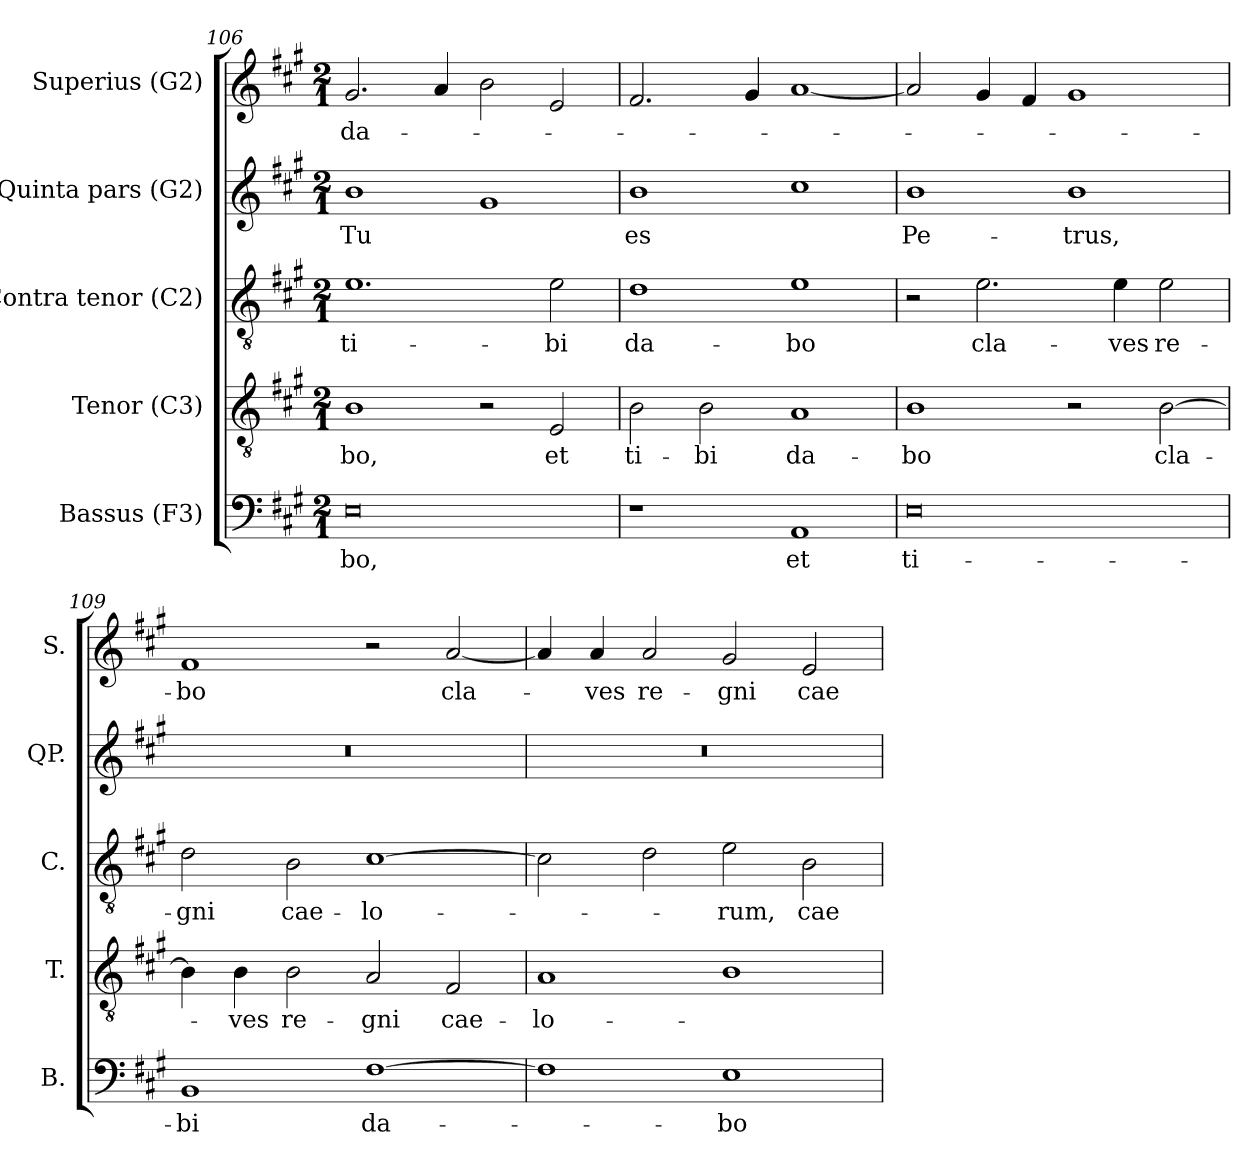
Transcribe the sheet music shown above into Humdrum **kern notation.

**kern	**text	**kern	**text	**kern	**text	**kern	**text	**kern	**text
*part5	*part5	*part4	*part4	*part3	*part3	*part2	*part2	*part1	*part1
*staff5	*staff5	*staff4	*staff4	*staff3	*staff3	*staff2	*staff2	*staff1	*staff1
*I"Bassus (F3)	*	*I"Tenor (C3)	*	*I"Contra tenor (C2)	*	*I"Quinta pars (G2)	*	*I"Superius (G2)	*
*I'B.	*	*I'T.	*	*I'C.	*	*I'QP.	*	*I'S.	*
*clefF4	*	*clefGv2	*	*clefGv2	*	*clefG2	*	*clefG2	*
*	*	*ITrd7c12	*	*ITrd7c12	*	*ITrd7c12	*	*	*
*k[f#c#g#]	*	*k[f#c#g#]	*	*k[f#c#g#]	*	*k[f#c#g#]	*	*k[f#c#g#]	*
*A:	*	*A:	*	*A:	*	*A:	*	*A:	*
*M2/1	*	*M2/1	*	*M2/1	*	*M2/1	*	*M2/1	*
=106	=106	=106	=106	=106	=106	=106	=106	=106	=106
!	!LO:LY:b:color=#000000	!	!	!	!	!	!	!	!
!	!	!	!LO:LY:b:color=#000000	!	!	!	!	!	!
!	!	!	!	!	!LO:LY:b:color=#000000	!	!	!	!
!	!	!	!	!	!	!	!LO:LY:b:color=#000000	!	!
!	!	!	!	!	!	!	!	!	!LO:LY:b:color=#000000
0Ei	-bo,	1BBi	-bo,	1.Ei	ti-	1Bi	Tu	2.g#i/	da-
.	.	.	.	.	.	.	.	4ai/	.
.	.	2r	.	.	.	1G#i	.	2bi\	.
!	!	!	!LO:LY:b:color=#000000	!	!	!	!	!	!
!	!	!	!	!	!LO:LY:b:color=#000000	!	!	!	!
.	.	2EEi/	et	2Ei\	-bi	.	.	2ei/	.
=107	=107	=107	=107	=107	=107	=107	=107	=107	=107
!	!	!	!LO:LY:b:color=#000000	!	!	!	!	!	!
!	!	!	!	!	!LO:LY:b:color=#000000	!	!	!	!
!	!	!	!	!	!	!	!LO:LY:b:color=#000000	!	!
1r	.	2BBi\	ti-	1Di	da-	1Bi	es	2.f#i/	.
!	!	!	!LO:LY:b:color=#000000	!	!	!	!	!	!
.	.	2BBi\	-bi	.	.	.	.	.	.
.	.	.	.	.	.	.	.	4g#i/	.
!	!LO:LY:b:color=#000000	!	!	!	!	!	!	!	!
!	!	!	!LO:LY:b:color=#000000	!	!	!	!	!	!
!	!	!	!	!	!LO:LY:b:color=#000000	!	!	!	!
1AAi	et	1AAi	da-	1Ei	-bo	1c#i	.	[1ai	.
!!LO:LB:g=z
=108	=108	=108	=108	=108	=108	=108	=108	=108	=108
!	!LO:LY:b:color=#000000	!	!	!	!	!	!	!	!
!	!	!	!LO:LY:b:color=#000000	!	!	!	!	!	!
!	!	!	!	!	!	!	!LO:LY:b:color=#000000	!	!
0Ei	ti-	1BBi	-bo	2r	.	1Bi	Pe-	2ai/]	.
!	!	!	!	!	!LO:LY:b:color=#000000	!	!	!	!
.	.	.	.	2.Ei\	cla-	.	.	4g#i/	.
.	.	.	.	.	.	.	.	4f#i/	.
!	!	!	!	!	!	!	!LO:LY:b:color=#000000	!	!
.	.	2r	.	.	.	1Bi	-trus,	1g#i	.
!	!	!	!	!	!LO:LY:b:color=#000000	!	!	!	!
.	.	.	.	4Ei\	-ves	.	.	.	.
!	!	!	!LO:LY:b:color=#000000	!	!	!	!	!	!
!	!	!	!	!	!LO:LY:b:color=#000000	!	!	!	!
.	.	[2BBi\	cla-	2Ei\	re-	.	.	.	.
=109	=109	=109	=109	=109	=109	=109	=109	=109	=109
!	!LO:LY:b:color=#000000	!	!	!	!	!	!	!	!
!	!	!	!	!	!LO:LY:b:color=#000000	!LO:N:vis=1	!	!	!
!	!	!	!	!	!	!	!	!	!LO:LY:b:color=#000000
1BBi	-bi	4BBi\]	.	2Di\	-gni	0r	.	1f#i	-bo
!	!	!	!LO:LY:b:color=#000000	!	!	!	!	!	!
.	.	4BBi\	-ves	.	.	.	.	.	.
!	!	!	!LO:LY:b:color=#000000	!	!	!	!	!	!
!	!	!	!	!	!LO:LY:b:color=#000000	!	!	!	!
.	.	2BBi\	re-	2BBi\	cae-	.	.	.	.
!	!LO:LY:b:color=#000000	!	!	!	!	!	!	!	!
!	!	!	!LO:LY:b:color=#000000	!	!	!	!	!	!
!	!	!	!	!	!LO:LY:b:color=#000000	!	!	!	!
[1F#i	da-	2AAi/	-gni	[1C#i	-lo-	.	.	2r	.
!	!	!	!LO:LY:b:color=#000000	!	!	!	!	!	!
!	!	!	!	!	!	!	!	!	!LO:LY:b:color=#000000
.	.	2FF#i/	cae-	.	.	.	.	[2ai/	cla-
=110	=110	=110	=110	=110	=110	=110	=110	=110	=110
!	!	!	!LO:LY:b:color=#000000	!	!	!LO:N:vis=1	!	!	!
1F#i]	.	1AAi	-lo-	2C#i\]	.	0r	.	4ai/]	.
!	!	!	!	!	!	!	!	!	!LO:LY:b:color=#000000
.	.	.	.	.	.	.	.	4ai/	-ves
!	!	!	!	!	!	!	!	!	!LO:LY:b:color=#000000
.	.	.	.	2Di\	.	.	.	2ai/	re-
!	!LO:LY:b:color=#000000	!	!	!	!	!	!	!	!
!	!	!	!	!	!LO:LY:b:color=#000000	!	!	!	!
!	!	!	!	!	!	!	!	!	!LO:LY:b:color=#000000
1Ei	-bo	1BBi	.	2Ei\	-rum,	.	.	2g#i/	-gni
!	!	!	!	!	!LO:LY:b:color=#000000	!	!	!	!
!	!	!	!	!	!	!	!	!	!LO:LY:b:color=#000000
.	.	.	.	2BBi\	cae-	.	.	2ei/	cae-
=	=	=	=	=	=	=	=	=	=
*-	*-	*-	*-	*-	*-	*-	*-	*-	*-
